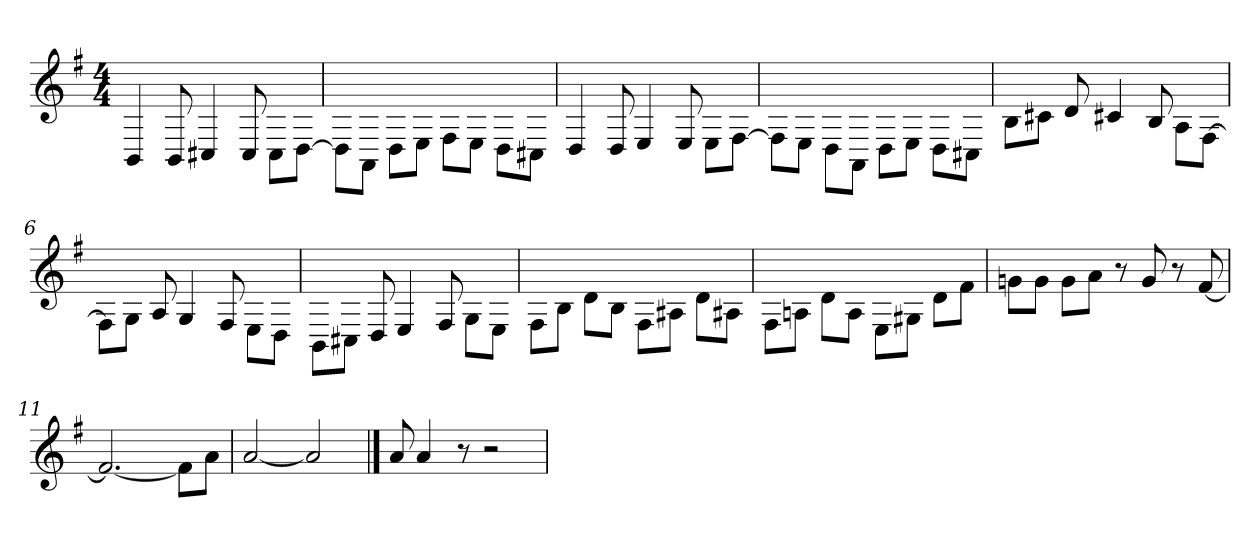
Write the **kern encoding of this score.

**kern
*part1
*staff1
*
*k[f#]
*G:
*M4/4
*MM173
=1
4BB
8BB
4C#X
8C#
8C#\L
[8D\J
=2
8D\L]
8AA\J
8D\L
8E\J
8F#\L
8E\J
8D\L
8C#X\J
=3
4D
8D
4E
8E
8E\L
[8F#\J
=4
8F#\L]
8E\J
8D\L
8AA\J
8D\L
8E\J
8D\L
8C#X\J
!!LO:LB:g=z
=5
8B\L
8c#X\J
8d
4c#X
8B
8A\L
[8F#\J
=6
8F#\L]
8G\J
8A
4G
8F#
8E\L
8D\J
=7
8BB\L
8C#X\J
8D
4E
8F#
8G\L
8E\J
=8
8F#\L
8B\J
8d\L
8B\J
8F#\L
8A#X\J
8d\L
8A#X\J
!!LO:LB:g=z
=9
8F#\L
8An\J
8d\L
8A\J
8E\L
8G#X\J
8d\L
8f#\J
=10
8gn\L
8g\J
8g\L
8a\J
8r
8g
8r
[8f#
=11
2.f#_
8f#\L]
8a\J
=12
[2a
2a]
!!LO:LB:g=z
==13
8a
4a
8r
2r
=
*-
